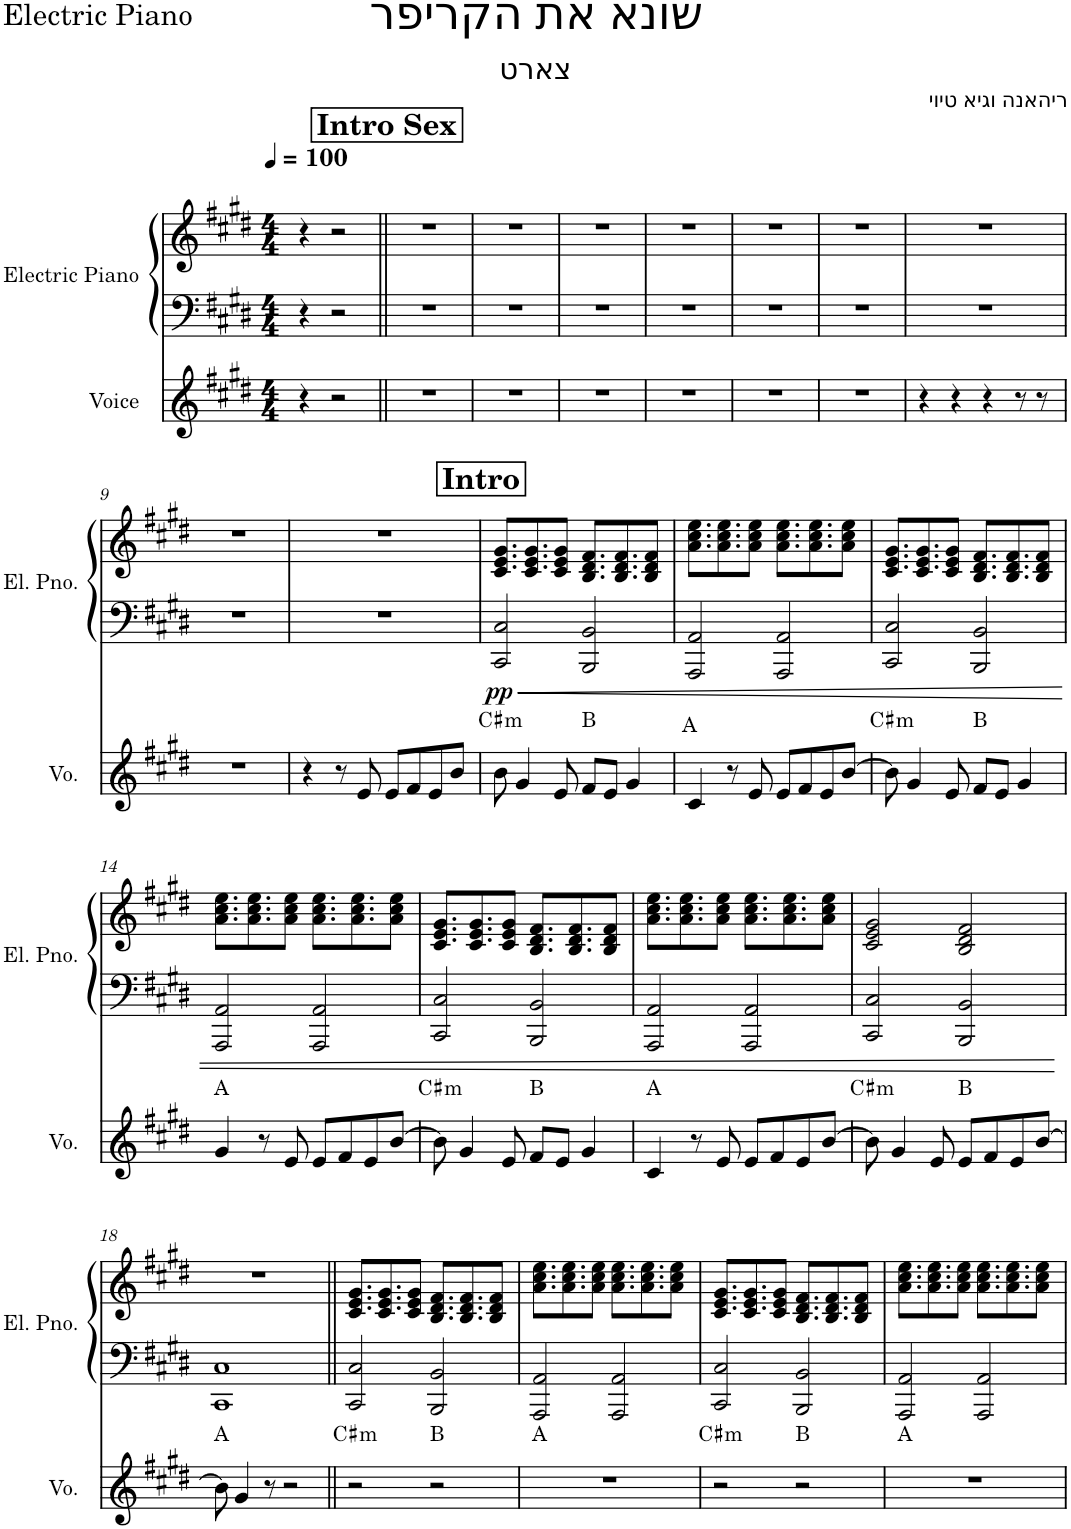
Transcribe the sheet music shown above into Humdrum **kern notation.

**kern	**harte	**kern	**kern	**dynam
*part2	*part2	*part1	*part1	*part1
*staff3	*	*staff2	*staff1	*staff1/2
*I"Voice	*	*I"Electric Piano	*	*
*I'Vo.	*	*I'El. Pno.	*	*
*clefG2	*	*clefF4	*clefG2	*
*k[f#c#g#d#]	*	*k[f#c#g#d#]	*k[f#c#g#d#]	*
*M4/4	*	*M4/4	*M4/4	*
*MM100	*	*MM100	*MM100	*
=1	=1	=1	=1	=1
4r	.	4r	4r	.
2r	.	2r	2r	.
!!LO:REH:place=s1:a:B:cj:fs=14:t=Intro Sex
=2||	=2||	=2||	=2||	=2||
1r	.	1r	1r	.
=3	=3	=3	=3	=3
1r	.	1r	1r	.
=4	=4	=4	=4	=4
1r	.	1r	1r	.
=5	=5	=5	=5	=5
1r	.	1r	1r	.
=6	=6	=6	=6	=6
1r	.	1r	1r	.
=7	=7	=7	=7	=7
1r	.	1r	1r	.
=8	=8	=8	=8	=8
4r	.	1r	1r	.
4r	.	.	.	.
4r	.	.	.	.
8r	.	.	.	.
8r	.	.	.	.
!!LO:LB:g=z
=9	=9	=9	=9	=9
1r	.	1r	1r	.
=10	=10	=10	=10	=10
4r	.	1r	1r	.
8r	.	.	.	.
8e/	.	.	.	.
8e/L	.	.	.	.
8f#/	.	.	.	.
8e/	.	.	.	.
8b/J	.	.	.	.
!!LO:REH:place=s1:a:B:cj:fs=14:t=Intro
=11	=11	=11	=11	=11
!	!LO:H:kt=m	!	!	!LO:DY:b=2
8b\	C#:min	2CC#/ 2C#/	8.c#/ 8.e/ 8.g#/L	pp
4g#/	.	.	.	.
.	.	.	8.c#/ 8.e/ 8.g#/	.
8e/	.	.	8c#/ 8e/ 8g#/J	.
8f#/L	B:maj	2BBB/ 2BB/	8.B/ 8.d#/ 8.f#/L	.
8e/J	.	.	.	.
.	.	.	8.B/ 8.d#/ 8.f#/	.
4g#/	.	.	.	.
.	.	.	8B/ 8d#/ 8f#/J	.
=12	=12	=12	=12	=12
4c#/	A:maj	2AAA/ 2AA/	8.a\ 8.cc#\ 8.ee\L	.
.	.	.	8.a\ 8.cc#\ 8.ee\	.
8r	.	.	.	.
8e/	.	.	8a\ 8cc#\ 8ee\J	.
8e/L	.	2AAA/ 2AA/	8.a\ 8.cc#\ 8.ee\L	.
8f#/	.	.	.	.
.	.	.	8.a\ 8.cc#\ 8.ee\	.
8e/	.	.	.	.
[8b/J	.	.	8a\ 8cc#\ 8ee\J	.
=13	=13	=13	=13	=13
!	!LO:H:kt=m	!	!	!
8b\]	C#:min	2CC#/ 2C#/	8.c#/ 8.e/ 8.g#/L	.
4g#/	.	.	.	.
.	.	.	8.c#/ 8.e/ 8.g#/	.
8e/	.	.	8c#/ 8e/ 8g#/J	.
8f#/L	B:maj	2BBB/ 2BB/	8.B/ 8.d#/ 8.f#/L	.
8e/J	.	.	.	.
.	.	.	8.B/ 8.d#/ 8.f#/	.
4g#/	.	.	.	.
.	.	.	8B/ 8d#/ 8f#/J	.
!!LO:LB:g=z
=14	=14	=14	=14	=14
4g#/	A:maj	2AAA/ 2AA/	8.a\ 8.cc#\ 8.ee\L	.
.	.	.	8.a\ 8.cc#\ 8.ee\	.
8r	.	.	.	.
8e/	.	.	8a\ 8cc#\ 8ee\J	.
8e/L	.	2AAA/ 2AA/	8.a\ 8.cc#\ 8.ee\L	.
8f#/	.	.	.	.
.	.	.	8.a\ 8.cc#\ 8.ee\	.
8e/	.	.	.	.
[8b/J	.	.	8a\ 8cc#\ 8ee\J	.
=15	=15	=15	=15	=15
!	!LO:H:kt=m	!	!	!
8b\]	C#:min	2CC#/ 2C#/	8.c#/ 8.e/ 8.g#/L	.
4g#/	.	.	.	.
.	.	.	8.c#/ 8.e/ 8.g#/	.
8e/	.	.	8c#/ 8e/ 8g#/J	.
8f#/L	B:maj	2BBB/ 2BB/	8.B/ 8.d#/ 8.f#/L	.
8e/J	.	.	.	.
.	.	.	8.B/ 8.d#/ 8.f#/	.
4g#/	.	.	.	.
.	.	.	8B/ 8d#/ 8f#/J	.
=16	=16	=16	=16	=16
4c#/	A:maj	2AAA/ 2AA/	8.a\ 8.cc#\ 8.ee\L	.
.	.	.	8.a\ 8.cc#\ 8.ee\	.
8r	.	.	.	.
8e/	.	.	8a\ 8cc#\ 8ee\J	.
8e/L	.	2AAA/ 2AA/	8.a\ 8.cc#\ 8.ee\L	.
8f#/	.	.	.	.
.	.	.	8.a\ 8.cc#\ 8.ee\	.
8e/	.	.	.	.
[8b/J	.	.	8a\ 8cc#\ 8ee\J	.
=17	=17	=17	=17	=17
!	!LO:H:kt=m	!	!	!
8b\]	C#:min	2CC#/ 2C#/	2c#/ 2e/ 2g#/	.
4g#/	.	.	.	.
8e/	.	.	.	.
8e/L	B:maj	2BBB/ 2BB/	2B/ 2d#/ 2f#/	.
8f#/	.	.	.	.
8e/	.	.	.	.
[8b/J	.	.	.	.
!!LO:LB:g=z
=18	=18	=18	=18	=18
8b\]	A:maj	1CC# 1C#	1r	.
4g#/	.	.	.	.
8r	.	.	.	.
2r	.	.	.	.
=19||	=19||	=19||	=19||	=19||
!	!LO:H:kt=m	!	!	!
2r	C#:min	2CC#/ 2C#/	8.c#/ 8.e/ 8.g#/L	.
.	.	.	8.c#/ 8.e/ 8.g#/	.
.	.	.	8c#/ 8e/ 8g#/J	.
2r	B:maj	2BBB/ 2BB/	8.B/ 8.d#/ 8.f#/L	.
.	.	.	8.B/ 8.d#/ 8.f#/	.
.	.	.	8B/ 8d#/ 8f#/J	.
=20	=20	=20	=20	=20
1r	A:maj	2AAA/ 2AA/	8.a\ 8.cc#\ 8.ee\L	.
.	.	.	8.a\ 8.cc#\ 8.ee\	.
.	.	.	8a\ 8cc#\ 8ee\J	.
.	.	2AAA/ 2AA/	8.a\ 8.cc#\ 8.ee\L	.
.	.	.	8.a\ 8.cc#\ 8.ee\	.
.	.	.	8a\ 8cc#\ 8ee\J	.
=21	=21	=21	=21	=21
!	!LO:H:kt=m	!	!	!
2r	C#:min	2CC#/ 2C#/	8.c#/ 8.e/ 8.g#/L	.
.	.	.	8.c#/ 8.e/ 8.g#/	.
.	.	.	8c#/ 8e/ 8g#/J	.
2r	B:maj	2BBB/ 2BB/	8.B/ 8.d#/ 8.f#/L	.
.	.	.	8.B/ 8.d#/ 8.f#/	.
.	.	.	8B/ 8d#/ 8f#/J	.
=22	=22	=22	=22	=22
1r	A:maj	2AAA/ 2AA/	8.a\ 8.cc#\ 8.ee\L	.
.	.	.	8.a\ 8.cc#\ 8.ee\	.
.	.	.	8a\ 8cc#\ 8ee\J	.
.	.	2AAA/ 2AA/	8.a\ 8.cc#\ 8.ee\L	.
.	.	.	8.a\ 8.cc#\ 8.ee\	.
.	.	.	8a\ 8cc#\ 8ee\J	.
=	=	=	=	=
*-	*-	*-	*-	*-
